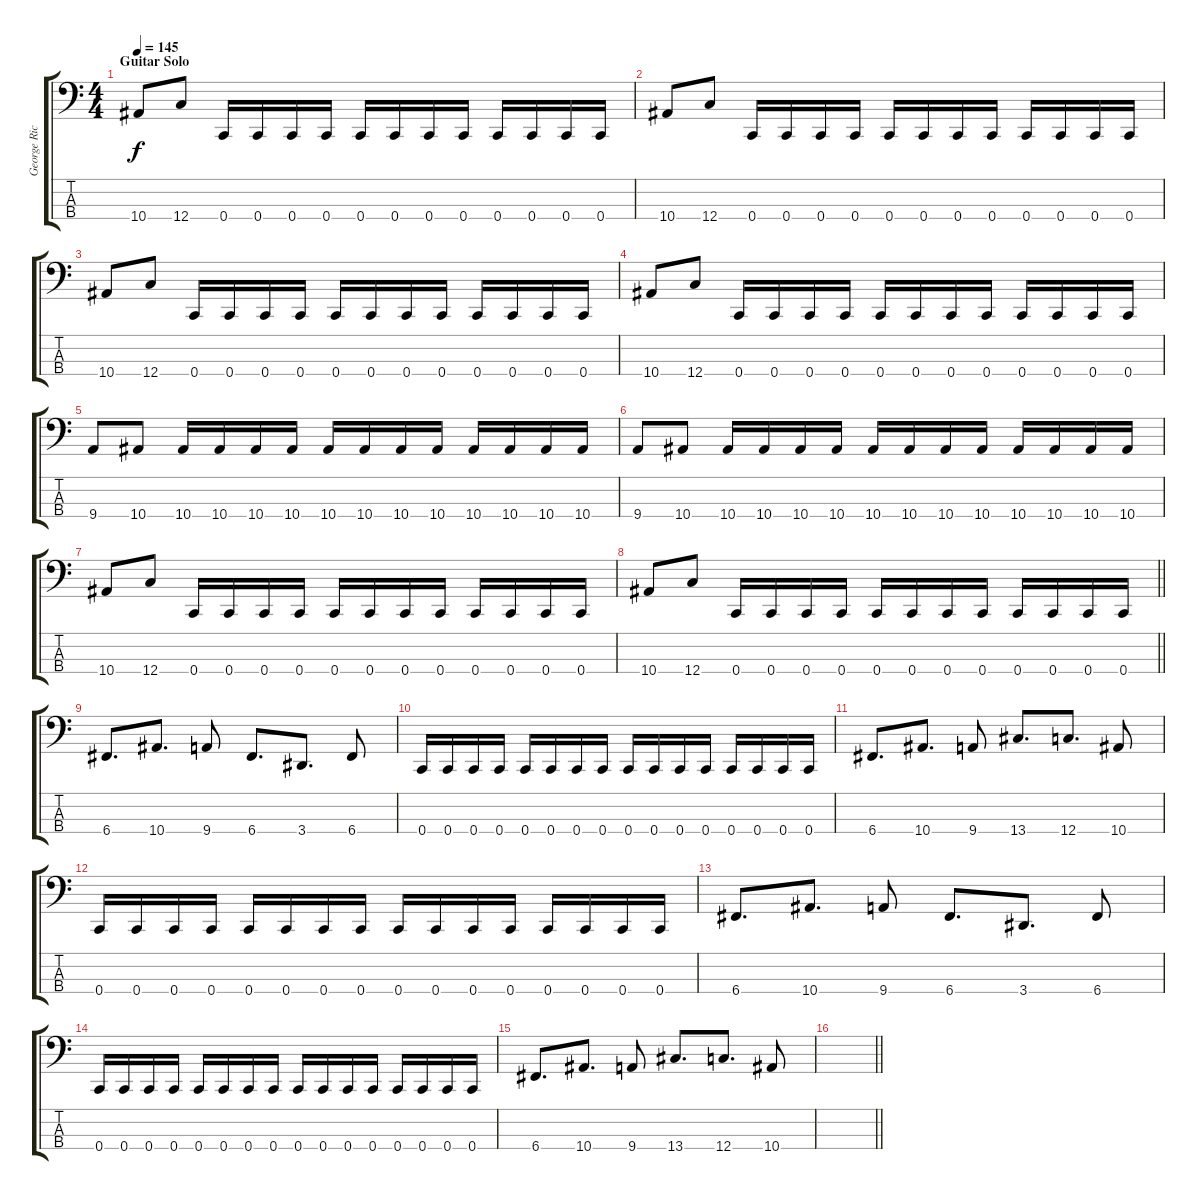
\track ("George Rice" "George Ric") {instrument electricbassfinger}
\staff {score tabs}
\tuning (Eb2 Bb1 F1 C1) {hide}
\ts (4 4)
\section ("" "Guitar Solo")
\tempo 145
\clef f4
\ks c
10.4.8{dy f} 12.4.8 0.4.16 0.4.16 0.4.16 0.4.16 0.4.16 0.4.16 0.4.16 0.4.16 0.4.16 0.4.16 0.4.16 0.4.16 |
10.4.8 12.4.8 0.4.16 0.4.16 0.4.16 0.4.16 0.4.16 0.4.16 0.4.16 0.4.16 0.4.16 0.4.16 0.4.16 0.4.16 |
10.4.8 12.4.8 0.4.16 0.4.16 0.4.16 0.4.16 0.4.16 0.4.16 0.4.16 0.4.16 0.4.16 0.4.16 0.4.16 0.4.16 |
10.4.8 12.4.8 0.4.16 0.4.16 0.4.16 0.4.16 0.4.16 0.4.16 0.4.16 0.4.16 0.4.16 0.4.16 0.4.16 0.4.16 |
9.4.8 10.4.8 10.4.16 10.4.16 10.4.16 10.4.16 10.4.16 10.4.16 10.4.16 10.4.16 10.4.16 10.4.16 10.4.16 10.4.16 |
9.4.8 10.4.8 10.4.16 10.4.16 10.4.16 10.4.16 10.4.16 10.4.16 10.4.16 10.4.16 10.4.16 10.4.16 10.4.16 10.4.16 |
10.4.8 12.4.8 0.4.16 0.4.16 0.4.16 0.4.16 0.4.16 0.4.16 0.4.16 0.4.16 0.4.16 0.4.16 0.4.16 0.4.16 |
\barLineRight lightlight
10.4.8 12.4.8 0.4.16 0.4.16 0.4.16 0.4.16 0.4.16 0.4.16 0.4.16 0.4.16 0.4.16 0.4.16 0.4.16 0.4.16 |
6.4.8{d} 10.4.8{d} 9.4.8 6.4.8{d} 3.4.8{d} 6.4.8 |
0.4.16 0.4.16 0.4.16 0.4.16 0.4.16 0.4.16 0.4.16 0.4.16 0.4.16 0.4.16 0.4.16 0.4.16 0.4.16 0.4.16 0.4.16 0.4.16 |
6.4.8{d} 10.4.8{d} 9.4.8 13.4.8{d} 12.4.8{d} 10.4.8 |
0.4.16 0.4.16 0.4.16 0.4.16 0.4.16 0.4.16 0.4.16 0.4.16 0.4.16 0.4.16 0.4.16 0.4.16 0.4.16 0.4.16 0.4.16 0.4.16 |
6.4.8{d} 10.4.8{d} 9.4.8 6.4.8{d} 3.4.8{d} 6.4.8 |
0.4.16 0.4.16 0.4.16 0.4.16 0.4.16 0.4.16 0.4.16 0.4.16 0.4.16 0.4.16 0.4.16 0.4.16 0.4.16 0.4.16 0.4.16 0.4.16 |
6.4.8{d} 10.4.8{d} 9.4.8 13.4.8{d} 12.4.8{d} 10.4.8 |
\barLineRight lightlight
